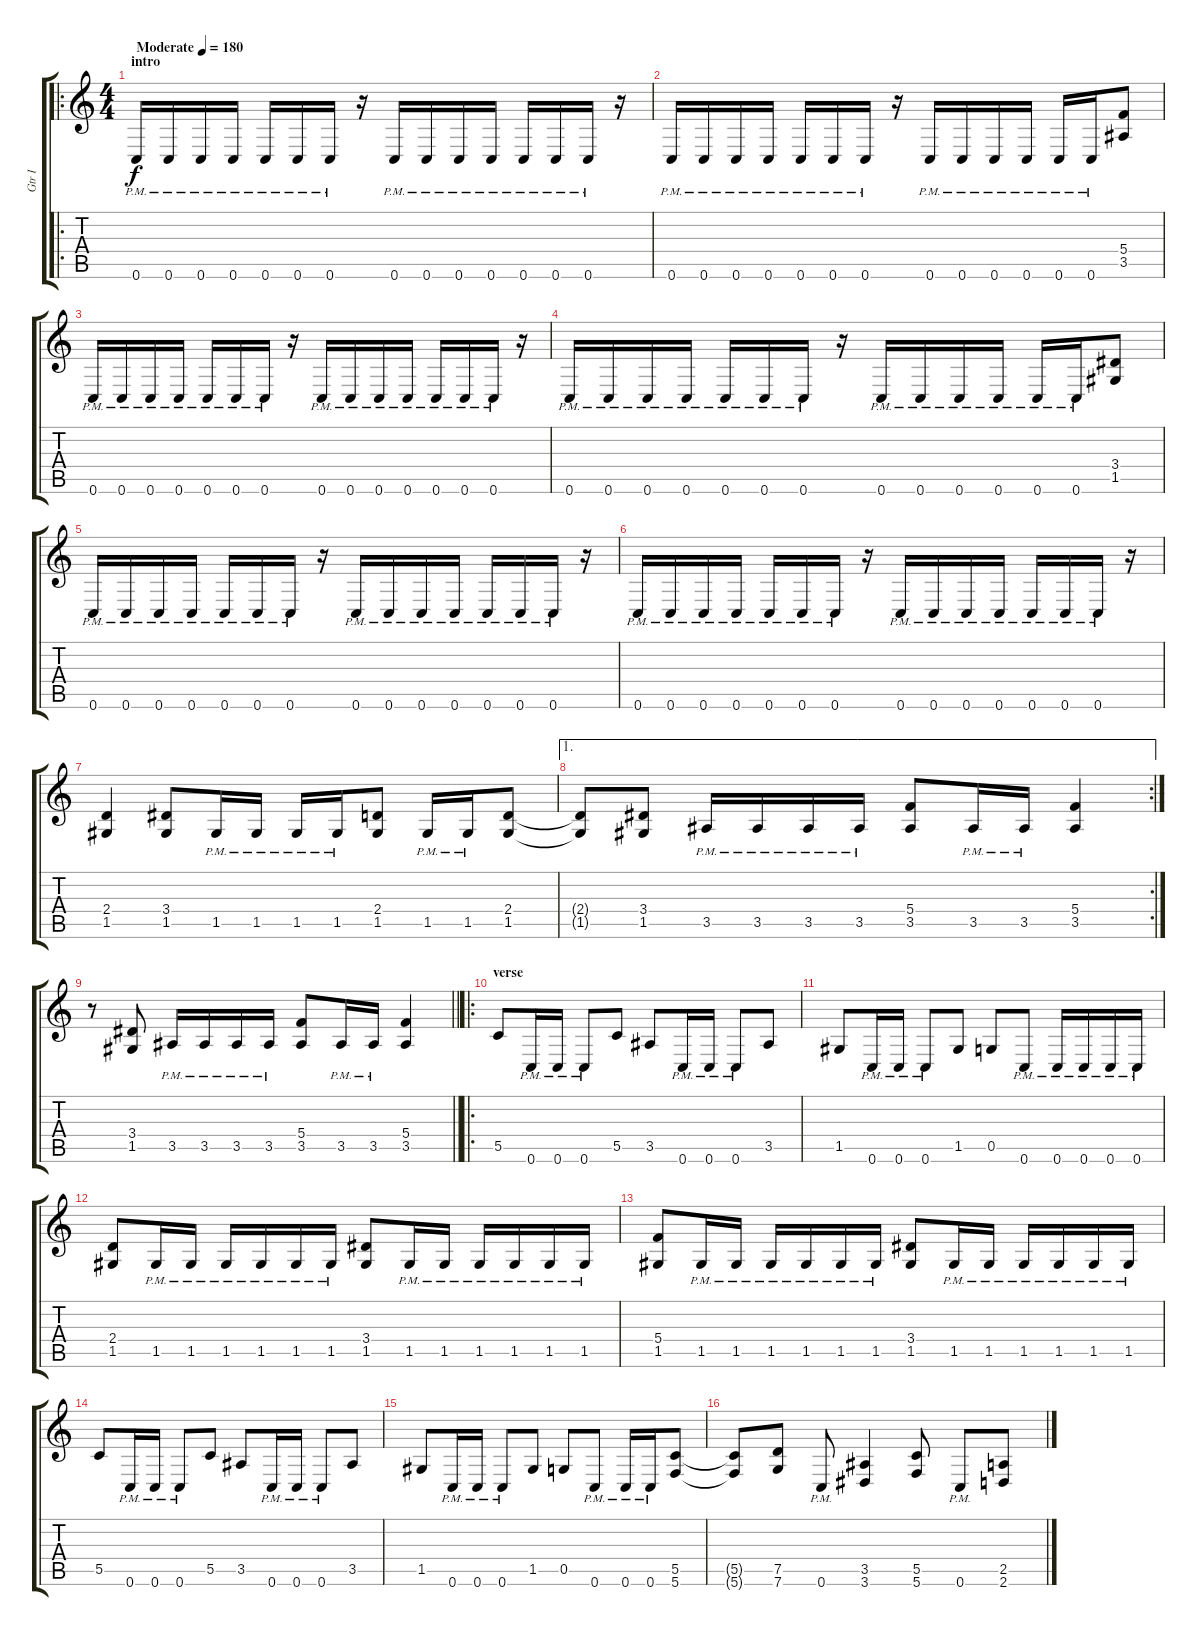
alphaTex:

\track ("Gtr I" "Gtr I") {instrument distortionguitar}
\staff {score tabs}
\tuning (D4 A3 F3 C3 G2 C2) {hide}
\ro
\ts (4 4)
\section ("" "intro")
\tempo (180 "Moderate")
\clef g2
\ks c
0.6{pm}.16{dy f instrument distortionguitar} 0.6{pm}.16 0.6{pm}.16 0.6{pm}.16 0.6{pm}.16 0.6{pm}.16 0.6{pm}.16 r.16 0.6{pm}.16 0.6{pm}.16 0.6{pm}.16 0.6{pm}.16 0.6{pm}.16 0.6{pm}.16 0.6{pm}.16 r.16 |
0.6{pm}.16 0.6{pm}.16 0.6{pm}.16 0.6{pm}.16 0.6{pm}.16 0.6{pm}.16 0.6{pm}.16 r.16 0.6{pm}.16 0.6{pm}.16 0.6{pm}.16 0.6{pm}.16 0.6{pm}.16 0.6{pm}.16 (5.4 3.5).8 |
0.6{pm}.16 0.6{pm}.16 0.6{pm}.16 0.6{pm}.16 0.6{pm}.16 0.6{pm}.16 0.6{pm}.16 r.16 0.6{pm}.16 0.6{pm}.16 0.6{pm}.16 0.6{pm}.16 0.6{pm}.16 0.6{pm}.16 0.6{pm}.16 r.16 |
0.6{pm}.16 0.6{pm}.16 0.6{pm}.16 0.6{pm}.16 0.6{pm}.16 0.6{pm}.16 0.6{pm}.16 r.16 0.6{pm}.16 0.6{pm}.16 0.6{pm}.16 0.6{pm}.16 0.6{pm}.16 0.6{pm}.16 (3.4 1.5).8 |
0.6{pm}.16 0.6{pm}.16 0.6{pm}.16 0.6{pm}.16 0.6{pm}.16 0.6{pm}.16 0.6{pm}.16 r.16 0.6{pm}.16 0.6{pm}.16 0.6{pm}.16 0.6{pm}.16 0.6{pm}.16 0.6{pm}.16 0.6{pm}.16 r.16 |
0.6{pm}.16 0.6{pm}.16 0.6{pm}.16 0.6{pm}.16 0.6{pm}.16 0.6{pm}.16 0.6{pm}.16 r.16 0.6{pm}.16 0.6{pm}.16 0.6{pm}.16 0.6{pm}.16 0.6{pm}.16 0.6{pm}.16 0.6{pm}.16 r.16 |
(2.4 1.5).4 (3.4 1.5).8 1.5{pm}.16 1.5{pm}.16 1.5{pm}.16 1.5{pm}.16 (2.4 1.5).8 1.5{pm}.16 1.5{pm}.16 (2.4 1.5).8 |
\ae 1
\rc 2
(2.4{t} 1.5{t}).8 (3.4 1.5).8 3.5{pm}.16 3.5{pm}.16 3.5{pm}.16 3.5{pm}.16 (5.4 3.5).8 3.5{pm}.16 3.5{pm}.16 (5.4 3.5).4 |
\barLineRight lightlight
r.8 (3.4 1.5).8 3.5{pm}.16 3.5{pm}.16 3.5{pm}.16 3.5{pm}.16 (5.4 3.5).8 3.5{pm}.16 3.5{pm}.16 (5.4 3.5).4 |
\ro
\section ("" "verse")
5.5.8 0.6{pm}.16 0.6{pm}.16 0.6{pm}.8 5.5.8 3.5.8 0.6{pm}.16 0.6{pm}.16 0.6{pm}.8 3.5.8 |
1.5.8 0.6{pm}.16 0.6{pm}.16 0.6{pm}.8 1.5.8 0.5.8 0.6{pm}.8 0.6{pm}.16 0.6{pm}.16 0.6{pm}.16 0.6{pm}.16 |
(2.4 1.5).8 1.5{pm}.16 1.5{pm}.16 1.5{pm}.16 1.5{pm}.16 1.5{pm}.16 1.5{pm}.16 (3.4 1.5).8 1.5{pm}.16 1.5{pm}.16 1.5{pm}.16 1.5{pm}.16 1.5{pm}.16 1.5{pm}.16 |
(5.4 1.5).8 1.5{pm}.16 1.5{pm}.16 1.5{pm}.16 1.5{pm}.16 1.5{pm}.16 1.5{pm}.16 (3.4 1.5).8 1.5{pm}.16 1.5{pm}.16 1.5{pm}.16 1.5{pm}.16 1.5{pm}.16 1.5{pm}.16 |
5.5.8 0.6{pm}.16 0.6{pm}.16 0.6{pm}.8 5.5.8 3.5.8 0.6{pm}.16 0.6{pm}.16 0.6{pm}.8 3.5.8 |
1.5.8 0.6{pm}.16 0.6{pm}.16 0.6{pm}.8 1.5.8 0.5.8 0.6{pm}.8 0.6{pm}.16 0.6{pm}.16 (5.5 5.6).8 |
(5.5{t} 5.6{t}).8 (7.5 7.6).8 0.6{pm}.8 (3.5 3.6).4 (5.5 5.6).8 0.6{pm}.8 (2.5 2.6).8
